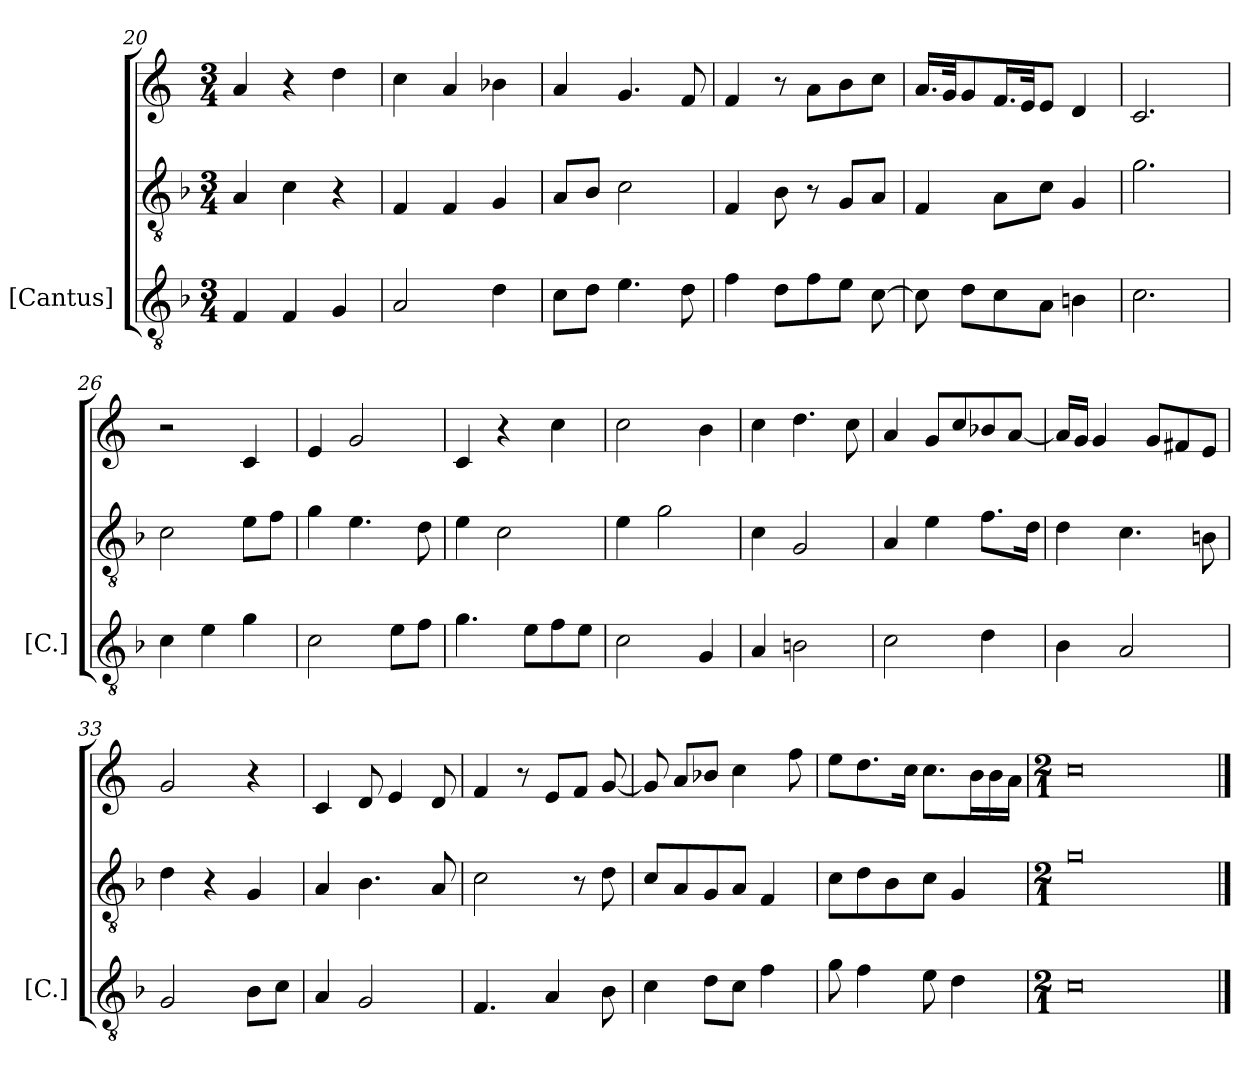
**kern	**kern	**kern
*part1	*part1	*part1
*staff3	*staff2	*staff1
*I"[Cantus]	*	*
*I'[C.]	*	*
*clefGv2	*clefGv2	*clefG2
*k[b-]	*k[b-]	*k[]
*M3/4	*M3/4	*M3/4
=20	=20	=20
4F/	4A/	4a/
4F/	4c\	4r
4G/	4r	4dd\
=21	=21	=21
2A/	4F/	4cc\
.	4F/	4a/
4d\	4G/	4b-X\
=22	=22	=22
8c\L	8A/L	4a/
8d\J	8B-/J	.
4.e\	2c\	4.g/
8d\	.	8f/
=23	=23	=23
4f\	4F/	4f/
8d\L	8B-\	8r
8f\	8r	8a\L
8e\J	8G/L	8b\
[8c\	8A/J	8cc\J
=24	=24	=24
8c\]	4F/	16.a/LL
.	.	32g/Jk
8d\L	.	8g/
8c\	8A\L	16.f/L
.	.	32e/Jk
8A\J	8c\J	8e/J
4Bn\	4G/	4d/
=25	=25	=25
2.c\	2.g\	2.c/
=26	=26	=26
4c\	2c\	2r
4e\	.	.
4g\	8e\L	4c/
.	8f\J	.
=27	=27	=27
2c\	4g\	4e/
.	4.e\	2g/
8e\L	.	.
8f\J	8d\	.
=28	=28	=28
4.g\	4e\	4c/
.	2c\	4r
8e\L	.	.
8f\	.	4cc\
8e\J	.	.
=29	=29	=29
2c\	4e\	2cc\
.	2g\	.
4G/	.	4b\
=30	=30	=30
4A/	4c\	4cc\
2Bn\	2G/	4.dd\
.	.	8cc\
=31	=31	=31
2c\	4A/	4a/
.	4e\	8g/L
.	.	8cc/
4d\	8.f\L	8b-X/
.	.	[8a/J
.	16d\Jk	.
=32	=32	=32
4B-\	4d\	16a/LL]
.	.	16g/JJ
.	.	4g/
2A/	4.c\	.
.	.	8g/L
.	.	8f#X/
.	8Bn\	8e/J
=33	=33	=33
2G/	4d\	2g/
.	4r	.
8B-\L	4G/	4r
8c\J	.	.
=34	=34	=34
4A/	4A/	4c/
2G/	4.B-\	8d/
.	.	4e/
.	8A/	8d/
=35	=35	=35
4.F/	2c\	4f/
.	.	8r
4A/	.	8e/L
.	8r	8f/J
8B-\	8d\	[8g/
=36	=36	=36
4c\	8c/L	8g/]
.	8A/	8a/L
8d\L	8G/	8b-X/J
8c\J	8A/J	4cc\
4f\	4F/	.
.	.	8ff\
=37	=37	=37
8g\	8c\L	8ee\L
4f\	8d\	8.dd\
.	8B-\	.
.	.	16cc\Jk
8e\	8c\J	8.cc\L
4d\	4G/	.
.	.	16b\L
.	.	16b\
.	.	16a\JJ
=38	=38	=38
*M2/1	*M2/1	*M2/1
0c	0g	0cc
==	==	==
*-	*-	*-
